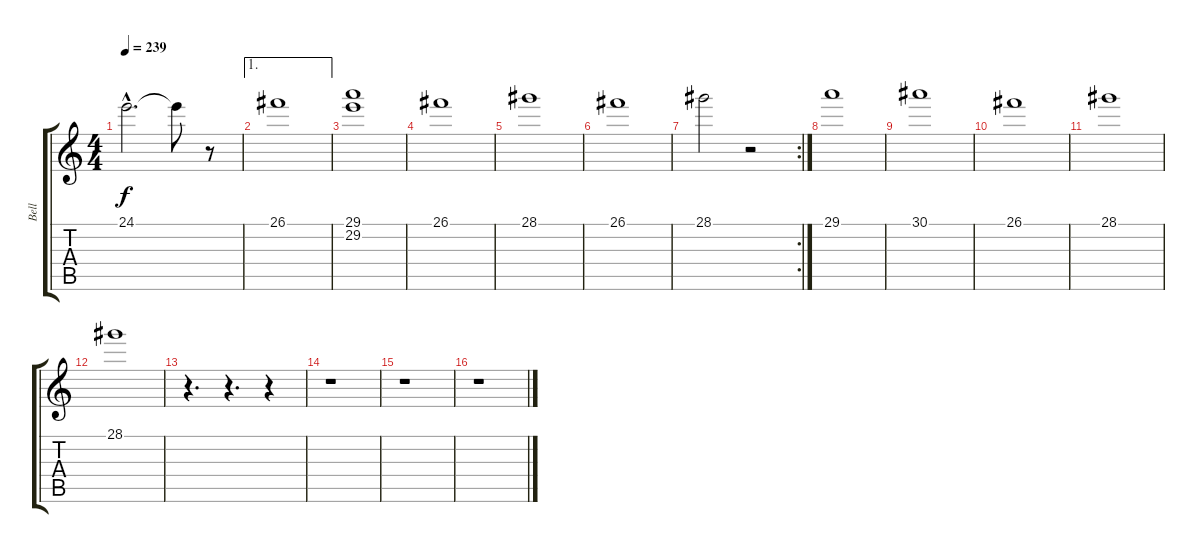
\track ("Bell" "Bell") {instrument fx1rain}
\staff {score tabs}
\tuning (E4 B3 G3 D3 A2 E2) {hide}
\ts (4 4)
\tempo 239
\clef g2
\ks c
24.1{hac t}.2{d dy f} 24.1{t}.8 r.8 |
\ae 1
26.1.1 |
(29.1 29.2).1 |
26.1.1 |
28.1.1 |
26.1.1 |
\rc 2
28.1.2 r.2 |
29.1.1 |
30.1.1 |
26.1.1 |
28.1.1 |
28.1.1 |
r.4{d} r.4{d} r.4 |
r.1 |
r.1 |
r.1
